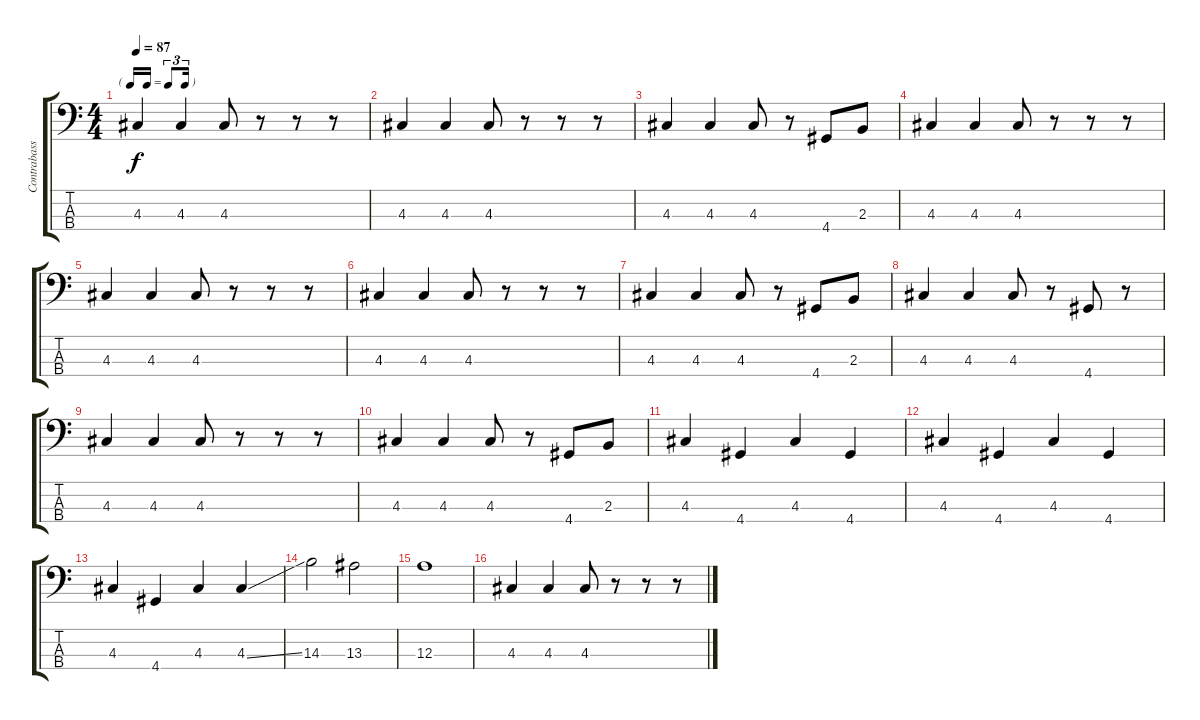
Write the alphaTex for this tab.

\track ("Contrabass" "Contrabass") {instrument acousticbass}
\staff {score tabs}
\tuning (G2 D2 A1 E1) {hide}
\ts (4 4)
\tf triplet16th
\tempo 87
\clef f4
\ks c
4.3.4{dy f} 4.3.4 4.3.8 r.8 r.8 r.8 |
4.3.4 4.3.4 4.3.8 r.8 r.8 r.8 |
4.3.4 4.3.4 4.3.8 r.8 4.4.8 2.3.8 |
4.3.4 4.3.4 4.3.8 r.8 r.8 r.8 |
4.3.4 4.3.4 4.3.8 r.8 r.8 r.8 |
4.3.4 4.3.4 4.3.8 r.8 r.8 r.8 |
4.3.4 4.3.4 4.3.8 r.8 4.4.8 2.3.8 |
4.3.4 4.3.4 4.3.8 r.8 4.4.8 r.8 |
4.3.4 4.3.4 4.3.8 r.8 r.8 r.8 |
4.3.4 4.3.4 4.3.8 r.8 4.4.8 2.3.8 |
4.3.4 4.4.4 4.3.4 4.4.4 |
4.3.4 4.4.4 4.3.4 4.4.4 |
4.3.4 4.4.4 4.3.4 4.3{ss}.4 |
14.3.2 13.3.2 |
12.3.1 |
4.3.4 4.3.4 4.3.8 r.8 r.8 r.8
